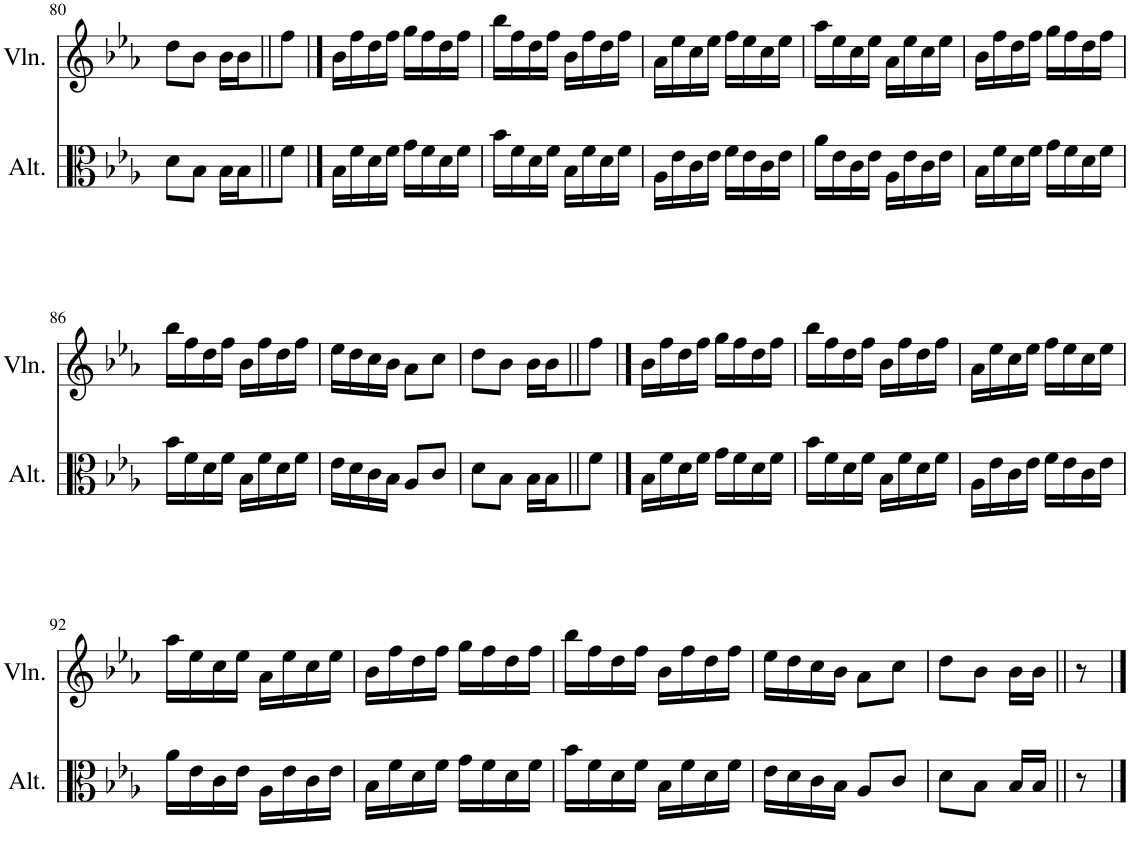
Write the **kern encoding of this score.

**kern	**kern
*part2	*part1
*staff2	*staff1
*I"Alto	*I"Violon
*I'Alt.	*I'Vln.
!!LO:PB:g=z
*clefC3	*clefG2
*k[b-e-a-]	*k[b-e-a-]
*M2/4	*M2/4
=80	=80
8d\L	8dd\L
8B-\J	8b-\J
16B-\LL	16b-\LL
16B-\J	16b-\J
8f\J	8ff\J
==81	==81
16B-\LL	16b-\LL
16f\	16ff\
16d\	16dd\
16f\JJ	16ff\JJ
16g\LL	16gg\LL
16f\	16ff\
16d\	16dd\
16f\JJ	16ff\JJ
=82	=82
16b-\LL	16bb-\LL
16f\	16ff\
16d\	16dd\
16f\JJ	16ff\JJ
16B-\LL	16b-\LL
16f\	16ff\
16d\	16dd\
16f\JJ	16ff\JJ
=83	=83
16A-\LL	16a-\LL
16e-\	16ee-\
16c\	16cc\
16e-\JJ	16ee-\JJ
16f\LL	16ff\LL
16e-\	16ee-\
16c\	16cc\
16e-\JJ	16ee-\JJ
=84	=84
16a-\LL	16aa-\LL
16e-\	16ee-\
16c\	16cc\
16e-\JJ	16ee-\JJ
16A-\LL	16a-\LL
16e-\	16ee-\
16c\	16cc\
16e-\JJ	16ee-\JJ
=85	=85
16B-\LL	16b-\LL
16f\	16ff\
16d\	16dd\
16f\JJ	16ff\JJ
16g\LL	16gg\LL
16f\	16ff\
16d\	16dd\
16f\JJ	16ff\JJ
!!LO:LB:g=z
=86	=86
16b-\LL	16bb-\LL
16f\	16ff\
16d\	16dd\
16f\JJ	16ff\JJ
16B-\LL	16b-\LL
16f\	16ff\
16d\	16dd\
16f\JJ	16ff\JJ
=87	=87
16e-\LL	16ee-\LL
16d\	16dd\
16c\	16cc\
16B-\JJ	16b-\JJ
8A-/L	8a-\L
8c/J	8cc\J
=88	=88
8d\L	8dd\L
8B-\J	8b-\J
16B-\LL	16b-\LL
16B-\J	16b-\J
8f\J	8ff\J
==89	==89
16B-\LL	16b-\LL
16f\	16ff\
16d\	16dd\
16f\JJ	16ff\JJ
16g\LL	16gg\LL
16f\	16ff\
16d\	16dd\
16f\JJ	16ff\JJ
=90	=90
16b-\LL	16bb-\LL
16f\	16ff\
16d\	16dd\
16f\JJ	16ff\JJ
16B-\LL	16b-\LL
16f\	16ff\
16d\	16dd\
16f\JJ	16ff\JJ
=91	=91
16A-\LL	16a-\LL
16e-\	16ee-\
16c\	16cc\
16e-\JJ	16ee-\JJ
16f\LL	16ff\LL
16e-\	16ee-\
16c\	16cc\
16e-\JJ	16ee-\JJ
!!LO:LB:g=z
=92	=92
16a-\LL	16aa-\LL
16e-\	16ee-\
16c\	16cc\
16e-\JJ	16ee-\JJ
16A-\LL	16a-\LL
16e-\	16ee-\
16c\	16cc\
16e-\JJ	16ee-\JJ
=93	=93
16B-\LL	16b-\LL
16f\	16ff\
16d\	16dd\
16f\JJ	16ff\JJ
16g\LL	16gg\LL
16f\	16ff\
16d\	16dd\
16f\JJ	16ff\JJ
=94	=94
16b-\LL	16bb-\LL
16f\	16ff\
16d\	16dd\
16f\JJ	16ff\JJ
16B-\LL	16b-\LL
16f\	16ff\
16d\	16dd\
16f\JJ	16ff\JJ
=95	=95
16e-\LL	16ee-\LL
16d\	16dd\
16c\	16cc\
16B-\JJ	16b-\JJ
8A-/L	8a-\L
8c/J	8cc\J
=96	=96
8d\L	8dd\L
8B-\J	8b-\J
16B-/LL	16b-\LL
16B-/JJ	16b-\JJ
8r	8r
==	==
*-	*-
